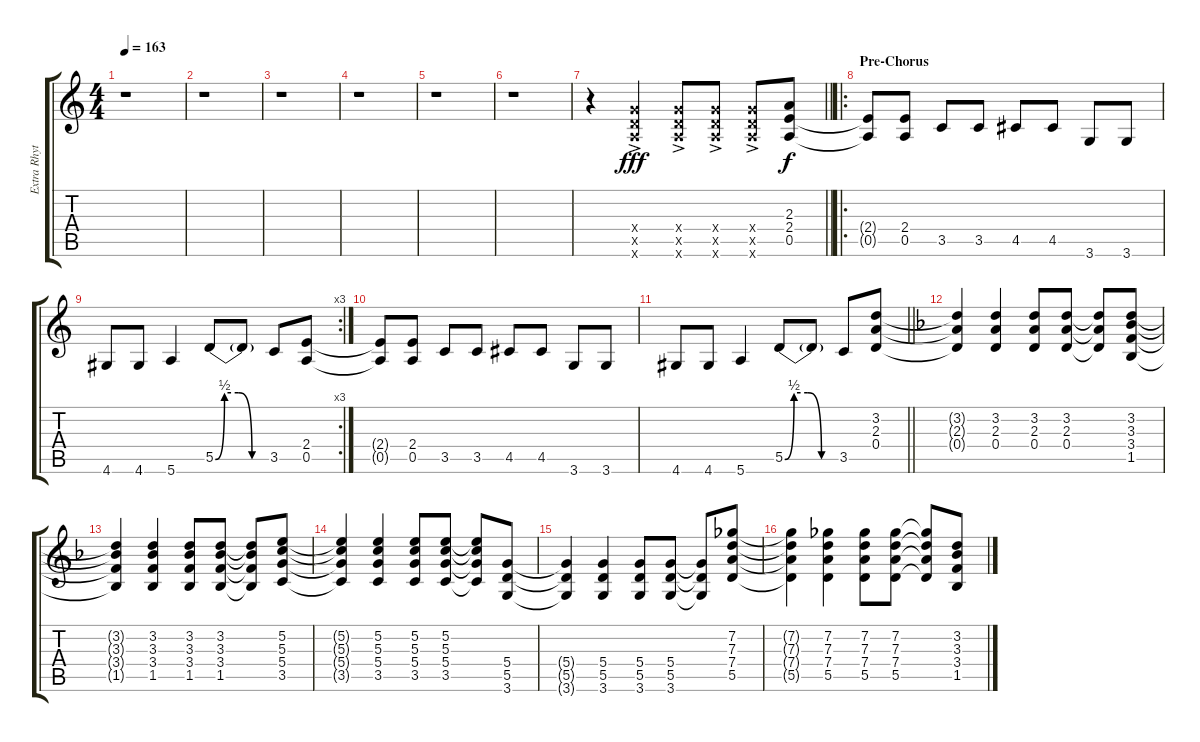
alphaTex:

\track ("Extra Rhythm" "Extra Rhyt") {instrument overdrivenguitar}
\staff {score tabs}
\tuning (E4 B3 G3 D3 A2 E2) {hide}
\ts (4 4)
\tempo 163
\clef g2
\ks c
r.1{dy f} |
r.1 |
r.1 |
r.1 |
r.1 |
r.1 |
\barLineRight lightlight
r.4 (5.4{ac x} 5.5{ac x} 5.6{ac x}).4{dy fff} (5.4{ac x} 5.5{ac x} 5.6{ac x}).8 (5.4{ac x} 5.5{ac x} 5.6{ac x}).8 (5.4{ac x} 5.5{ac x} 5.6{ac x}).8 (2.3 2.4 0.5).8{dy f} |
\ro
\section ("" "Pre-Chorus")
(2.4{t} 0.5{t}).8 (2.4 0.5).8 3.5.8 3.5.8 4.5.8 4.5.8 3.6.8 3.6.8 |
\rc 3
4.6.8 4.6.8 5.6.4 5.5{be (custom 0 0 10 2 25 2 40 0 60 0)}.8 5.5{t}.8 3.5.8 (2.4 0.5).8 |
(2.4{t} 0.5{t}).8 (2.4 0.5).8 3.5.8 3.5.8 4.5.8 4.5.8 3.6.8 3.6.8 |
\barLineRight lightlight
4.6.8 4.6.8 5.6.4 5.5{be (custom 0 0 10 2 25 2 40 0 60 0)}.8 5.5{t}.8 3.5.8 (3.2 2.3 0.4).8 |
\ks f
(3.2{t} 2.3{t} 0.4{t}).4 (3.2 2.3 0.4).4 (3.2 2.3 0.4).8 (3.2 2.3 0.4).8 (3.2{t} 2.3{t} 0.4{t}).8 (3.2 3.3 3.4 1.5).8 |
(3.2{t} 3.3{t} 3.4{t} 1.5{t}).4 (3.2 3.3 3.4 1.5).4 (3.2 3.3 3.4 1.5).8 (3.2 3.3 3.4 1.5).8 (3.2{t} 3.3{t} 3.4{t} 1.5{t}).8 (5.2 5.3 5.4 3.5).8 |
(5.2{t} 5.3{t} 5.4{t} 3.5{t}).4 (5.2 5.3 5.4 3.5).4 (5.2 5.3 5.4 3.5).8 (5.2 5.3 5.4 3.5).8 (5.2{t} 5.3{t} 5.4{t} 3.5{t}).8 (5.4 5.5 3.6).8 |
(5.4{t} 5.5{t} 3.6{t}).4 (5.4 5.5 3.6).4 (5.4 5.5 3.6).8 (5.4 5.5 3.6).8 (5.4{t} 5.5{t} 3.6{t}).8 (7.2 7.3 7.4 5.5).8 |
(7.2{t} 7.3{t} 7.4{t} 5.5{t}).4 (7.2 7.3 7.4 5.5).4 (7.2 7.3 7.4 5.5).8 (7.2 7.3 7.4 5.5).8 (7.2{t} 7.3{t} 7.4{t} 5.5{t}).8 (3.2 3.3 3.4 1.5).8
